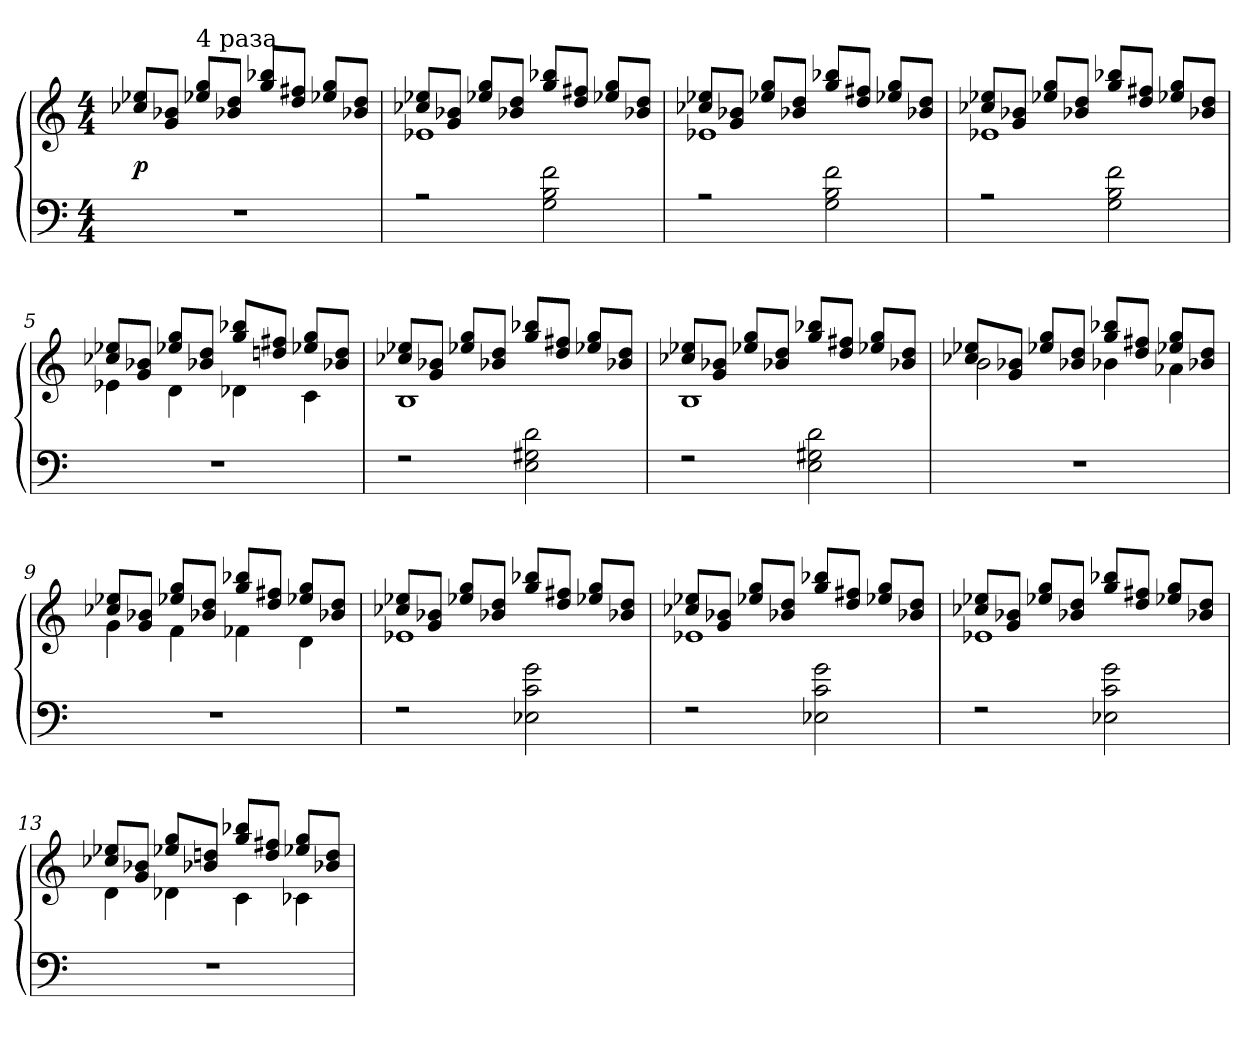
**kern	**kern	**dynam
*part1	*part1	*part1
*staff2	*staff1	*staff1/2
*clefF4	*clefG2	*
*k[]	*k[]	*
*C:	*C:	*
*M4/4	*M4/4	*
=1	=1	=1
1r	8cc-Xi/ 8ee-Xi/L	p
.	8gi/ 8b-Xi/J	.
!	!LO:TX:t=4 раза	!
.	8ee-Xi/ 8ggi/L	.
.	8b-Xi/ 8ddi/J	.
.	8ggi/ 8bb-Xi/L	.
.	8ddi/ 8ff#Xi/J	.
.	8ee-Xi/ 8ggi/L	.
.	8b-Xi/ 8ddi/J	.
=2	=2	=2
*^	*^	*
2r	1ryy	8cc-Xi/ 8ee-Xi/L	1e-Xi	.
.	.	8gi/ 8b-Xi/J	.	.
.	.	8ee-Xi/ 8ggi/L	.	.
.	.	8b-Xi/ 8ddi/J	.	.
2Gi\ 2Bi\ 2fi\	.	8ggi/ 8bb-Xi/L	.	.
.	.	8ddi/ 8ff#Xi/J	.	.
.	.	8ee-Xi/ 8ggi/L	.	.
.	.	8b-Xi/ 8ddi/J	.	.
=3	=3	=3	=3	=3
2r	1ryy	8cc-Xi/ 8ee-Xi/L	1e-Xi	.
.	.	8gi/ 8b-Xi/J	.	.
.	.	8ee-Xi/ 8ggi/L	.	.
.	.	8b-Xi/ 8ddi/J	.	.
2Gi\ 2Bi\ 2fi\	.	8ggi/ 8bb-Xi/L	.	.
.	.	8ddi/ 8ff#Xi/J	.	.
.	.	8ee-Xi/ 8ggi/L	.	.
.	.	8b-Xi/ 8ddi/J	.	.
=4	=4	=4	=4	=4
2r	1ryy	8cc-Xi/ 8ee-Xi/L	1e-Xi	.
.	.	8gi/ 8b-Xi/J	.	.
.	.	8ee-Xi/ 8ggi/L	.	.
.	.	8b-Xi/ 8ddi/J	.	.
2Gi\ 2Bi\ 2fi\	.	8ggi/ 8bb-Xi/L	.	.
.	.	8ddi/ 8ff#Xi/J	.	.
.	.	8ee-Xi/ 8ggi/L	.	.
.	.	8b-Xi/ 8ddi/J	.	.
*v	*v	*	*	*
!!LO:LB:g=z	!!
=5	=5	=5	=5
1r	8cc-Xi/ 8ee-Xi/L	4e-Xi\	.
.	8gi/ 8b-Xi/J	.	.
.	8ee-Xi/ 8ggi/L	4di\	.
.	8b-Xi/ 8ddi/J	.	.
.	8ggi/ 8bb-Xi/L	4d-Xi\	.
.	8ddni/ 8ff#Xi/J	.	.
.	8ee-Xi/ 8ggi/L	4ci\	.
.	8b-Xi/ 8ddi/J	.	.
=6	=6	=6	=6
*^	*	*	*
2r	1ryy	8cc-Xi/ 8ee-Xi/L	1Bi	.
.	.	8gi/ 8b-Xi/J	.	.
.	.	8ee-Xi/ 8ggi/L	.	.
.	.	8b-Xi/ 8ddi/J	.	.
2Ei\ 2G#Xi\ 2di\	.	8ggi/ 8bb-Xi/L	.	.
.	.	8ddi/ 8ff#Xi/J	.	.
.	.	8ee-Xi/ 8ggi/L	.	.
.	.	8b-Xi/ 8ddi/J	.	.
=7	=7	=7	=7	=7
2r	1ryy	8cc-Xi/ 8ee-Xi/L	1Bi	.
.	.	8gi/ 8b-Xi/J	.	.
.	.	8ee-Xi/ 8ggi/L	.	.
.	.	8b-Xi/ 8ddi/J	.	.
2Ei\ 2G#Xi\ 2di\	.	8ggi/ 8bb-Xi/L	.	.
.	.	8ddi/ 8ff#Xi/J	.	.
.	.	8ee-Xi/ 8ggi/L	.	.
.	.	8b-Xi/ 8ddi/J	.	.
*v	*v	*	*	*
!!LO:LB:g=z	!!
=8	=8	=8	=8
1r	8cc-Xi/ 8ee-Xi/L	2bi\	.
.	8gi/ 8b-Xi/J	.	.
.	8ee-Xi/ 8ggi/L	.	.
.	8b-Xi/ 8ddi/J	.	.
.	8ggi/ 8bb-Xi/L	4b-Xi\	.
.	8ddi/ 8ff#Xi/J	.	.
.	8ee-Xi/ 8ggi/L	4a-Xi\	.
.	8b-Xi/ 8ddi/J	.	.
=9	=9	=9	=9
1r	8cc-Xi/ 8ee-Xi/L	4gi\	.
.	8gi/ 8b-Xi/J	.	.
.	8ee-Xi/ 8ggi/L	4fi\	.
.	8b-Xi/ 8ddi/J	.	.
.	8ggi/ 8bb-Xi/L	4f-Xi\	.
.	8ddi/ 8ff#Xi/J	.	.
.	8ee-Xi/ 8ggi/L	4di\	.
.	8b-Xi/ 8ddi/J	.	.
=10	=10	=10	=10
*^	*	*	*
2r	1ryy	8cc-Xi/ 8ee-Xi/L	1e-Xi	.
.	.	8gi/ 8b-Xi/J	.	.
.	.	8ee-Xi/ 8ggi/L	.	.
.	.	8b-Xi/ 8ddi/J	.	.
2E-Xi\ 2ci\ 2gi\	.	8ggi/ 8bb-Xi/L	.	.
.	.	8ddi/ 8ff#Xi/J	.	.
.	.	8ee-Xi/ 8ggi/L	.	.
.	.	8b-Xi/ 8ddi/J	.	.
=11	=11	=11	=11	=11
2r	1ryy	8cc-Xi/ 8ee-Xi/L	1e-Xi	.
.	.	8gi/ 8b-Xi/J	.	.
.	.	8ee-Xi/ 8ggi/L	.	.
.	.	8b-Xi/ 8ddi/J	.	.
2E-Xi\ 2ci\ 2gi\	.	8ggi/ 8bb-Xi/L	.	.
.	.	8ddi/ 8ff#Xi/J	.	.
.	.	8ee-Xi/ 8ggi/L	.	.
.	.	8b-Xi/ 8ddi/J	.	.
!!LO:LB:g=z	!!
=12	=12	=12	=12	=12
2r	1ryy	8cc-Xi/ 8ee-Xi/L	1e-Xi	.
.	.	8gi/ 8b-Xi/J	.	.
.	.	8ee-Xi/ 8ggi/L	.	.
.	.	8b-Xi/ 8ddi/J	.	.
2E-Xi\ 2ci\ 2gi\	.	8ggi/ 8bb-Xi/L	.	.
.	.	8ddi/ 8ff#Xi/J	.	.
.	.	8ee-Xi/ 8ggi/L	.	.
.	.	8b-Xi/ 8ddi/J	.	.
*v	*v	*	*	*
=13	=13	=13	=13
1r	8cc-Xi/ 8ee-Xi/L	4di\	.
.	8gi/ 8b-Xi/J	.	.
.	8ee-Xi/ 8ggi/L	4d-Xi\	.
.	8b-Xi/ 8ddni/J	.	.
.	8ggi/ 8bb-Xi/L	4ci\	.
.	8ddi/ 8ff#Xi/J	.	.
.	8ee-Xi/ 8ggi/L	4c-Xi\	.
.	8b-Xi/ 8ddi/J	.	.
*	*v	*v	*
=	=	=
*-	*-	*-
